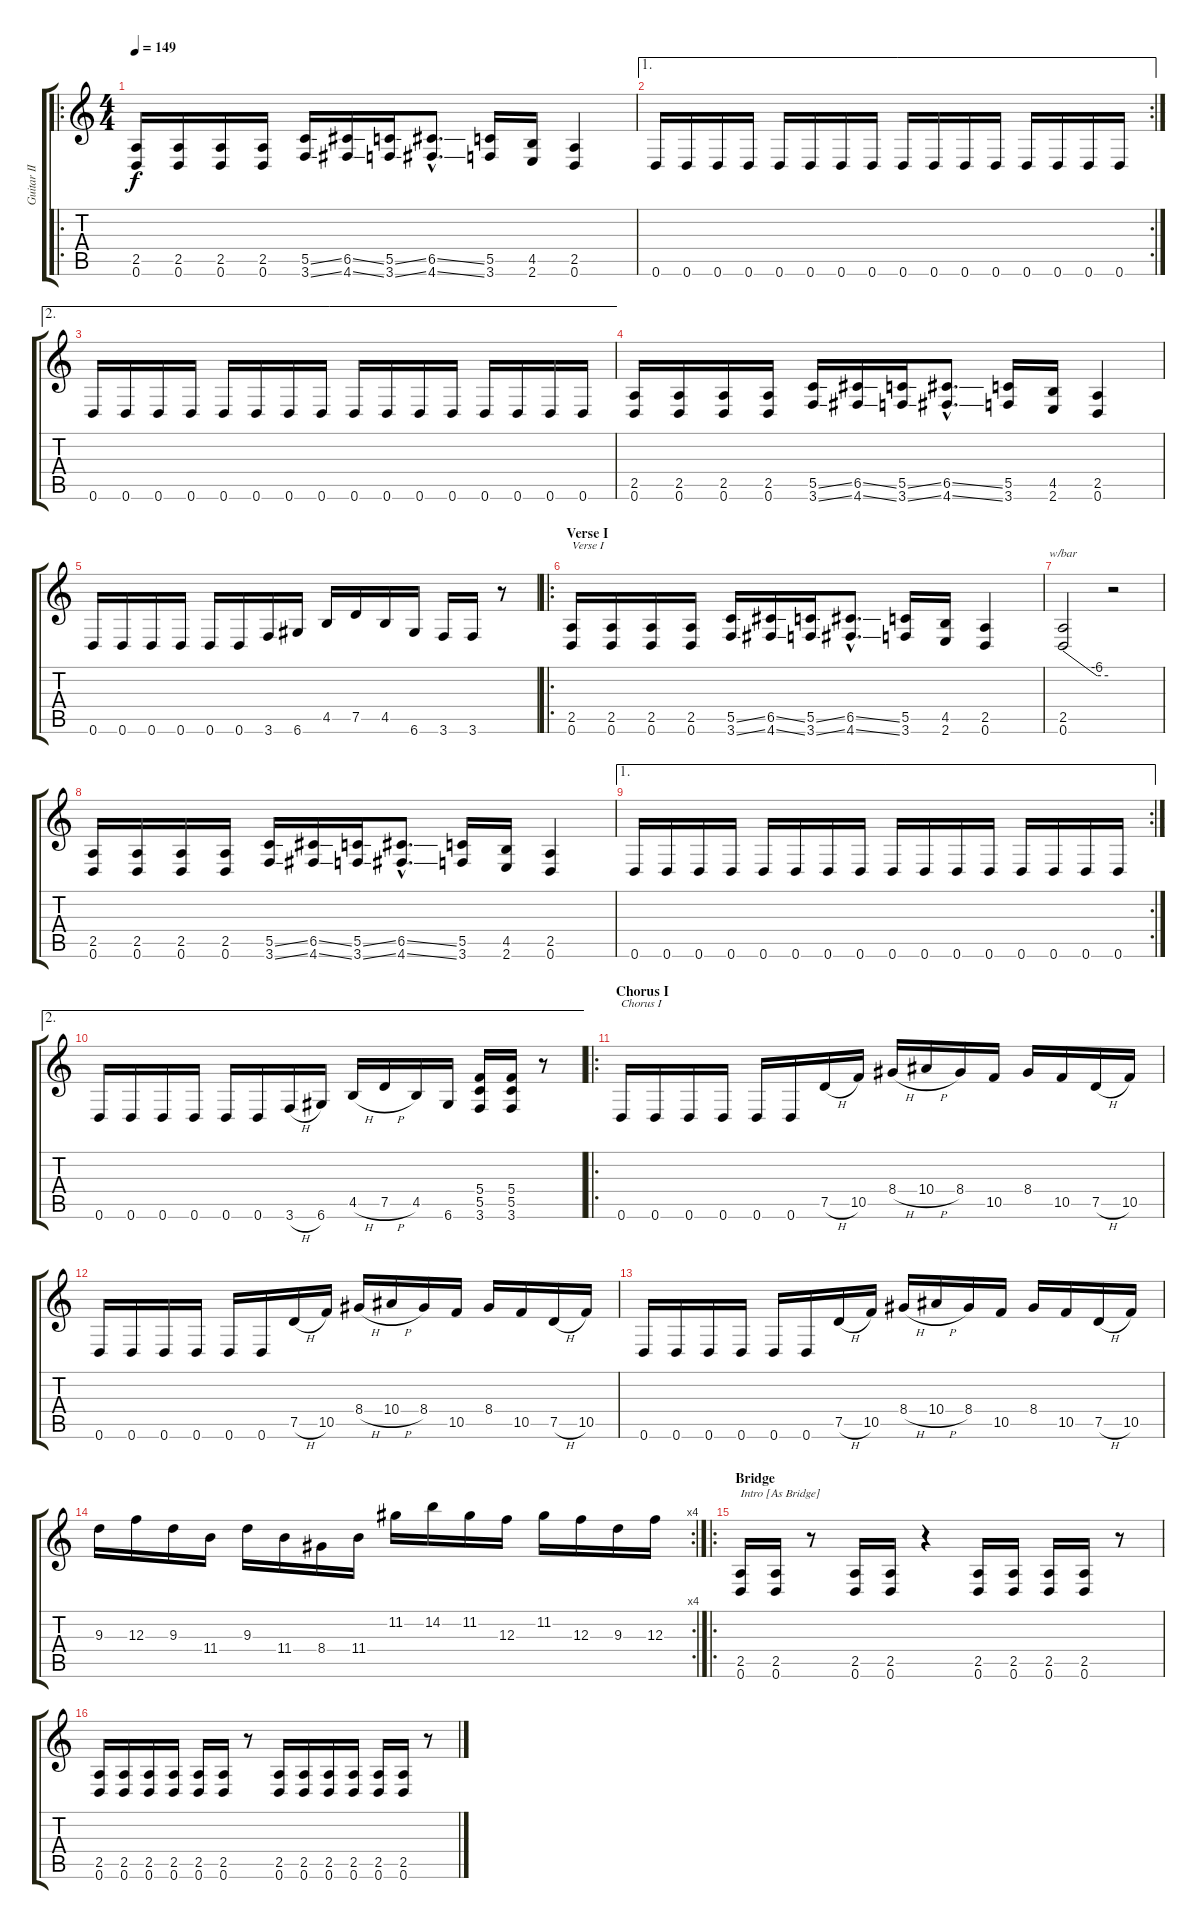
\track ("Guitar II [Vogg]" "Guitar II ") {instrument distortionguitar}
\staff {score tabs}
\tuning (D4 A3 F3 C3 G2 D2) {hide}
\ro
\ts (4 4)
\tempo 149
\clef g2
\ks c
(2.5 0.6).16{dy f} (2.5 0.6).16 (2.5 0.6).16 (2.5 0.6).16 (5.5{ss} 3.6{ss}).16 (6.5{ss} 4.6{ss}).16 (5.5{ss} 3.6{ss}).16 (6.5{ss hac} 4.6{ss hac}).8{d} (5.5 3.6).16 (4.5 2.6).16 (2.5 0.6).4 |
\ae 1
\rc 2
0.6.16 0.6.16 0.6.16 0.6.16 0.6.16 0.6.16 0.6.16 0.6.16 0.6.16 0.6.16 0.6.16 0.6.16 0.6.16 0.6.16 0.6.16 0.6.16 |
\ae 2
0.6.16 0.6.16 0.6.16 0.6.16 0.6.16 0.6.16 0.6.16 0.6.16 0.6.16 0.6.16 0.6.16 0.6.16 0.6.16 0.6.16 0.6.16 0.6.16 |
(2.5 0.6).16 (2.5 0.6).16 (2.5 0.6).16 (2.5 0.6).16 (5.5{ss} 3.6{ss}).16 (6.5{ss} 4.6{ss}).16 (5.5{ss} 3.6{ss}).16 (6.5{ss hac} 4.6{ss hac}).8{d} (5.5 3.6).16 (4.5 2.6).16 (2.5 0.6).4 |
0.6.16 0.6.16 0.6.16 0.6.16 0.6.16 0.6.16 3.6.16 6.6.16 4.5.16 7.5.16 4.5.16 6.6.16 3.6.16 3.6.16 r.8 |
\ro
\section ("" "Verse I")
(2.5 0.6).16{txt "Verse I"} (2.5 0.6).16 (2.5 0.6).16 (2.5 0.6).16 (5.5{ss} 3.6{ss}).16 (6.5{ss} 4.6{ss}).16 (5.5{ss} 3.6{ss}).16 (6.5{ss hac} 4.6{ss hac}).8{d} (5.5 3.6).16 (4.5 2.6).16 (2.5 0.6).4 |
(2.5 0.6).2{tbe (custom default 0 0 45 -24 60 -24)} r.2 |
(2.5 0.6).16 (2.5 0.6).16 (2.5 0.6).16 (2.5 0.6).16 (5.5{ss} 3.6{ss}).16 (6.5{ss} 4.6{ss}).16 (5.5{ss} 3.6{ss}).16 (6.5{ss hac} 4.6{ss hac}).8{d} (5.5 3.6).16 (4.5 2.6).16 (2.5 0.6).4 |
\ae 1
\rc 2
0.6.16 0.6.16 0.6.16 0.6.16 0.6.16 0.6.16 0.6.16 0.6.16 0.6.16 0.6.16 0.6.16 0.6.16 0.6.16 0.6.16 0.6.16 0.6.16 |
\ae 2
0.6.16 0.6.16 0.6.16 0.6.16 0.6.16 0.6.16 3.6{h}.16 6.6.16 4.5{h}.16 7.5{h}.16 4.5.16 6.6.16 (5.4 5.5 3.6).16 (5.4 5.5 3.6).16 r.8 |
\ro
\section ("" "Chorus I")
0.6.16{txt "Chorus I"} 0.6.16 0.6.16 0.6.16 0.6.16 0.6.16 7.5{h}.16 10.5.16 8.4{h}.16 10.4{h}.16 8.4.16 10.5.16 8.4.16 10.5.16 7.5{h}.16 10.5.16 |
0.6.16 0.6.16 0.6.16 0.6.16 0.6.16 0.6.16 7.5{h}.16 10.5.16 8.4{h}.16 10.4{h}.16 8.4.16 10.5.16 8.4.16 10.5.16 7.5{h}.16 10.5.16 |
0.6.16 0.6.16 0.6.16 0.6.16 0.6.16 0.6.16 7.5{h}.16 10.5.16 8.4{h}.16 10.4{h}.16 8.4.16 10.5.16 8.4.16 10.5.16 7.5{h}.16 10.5.16 |
\rc 4
9.3.16 12.3.16 9.3.16 11.4.16 9.3.16 11.4.16 8.4.16 11.4.16 11.2.16 14.2.16 11.2.16 12.3.16 11.2.16 12.3.16 9.3.16 12.3.16 |
\ro
\section ("" "Bridge")
(2.5 0.6).16{txt "Intro [As Bridge]"} (2.5 0.6).16 r.8 (2.5 0.6).16 (2.5 0.6).16 r.4 (2.5 0.6).16 (2.5 0.6).16 (2.5 0.6).16 (2.5 0.6).16 r.8 |
(2.5 0.6).16 (2.5 0.6).16 (2.5 0.6).16 (2.5 0.6).16 (2.5 0.6).16 (2.5 0.6).16 r.8 (2.5 0.6).16 (2.5 0.6).16 (2.5 0.6).16 (2.5 0.6).16 (2.5 0.6).16 (2.5 0.6).16 r.8
